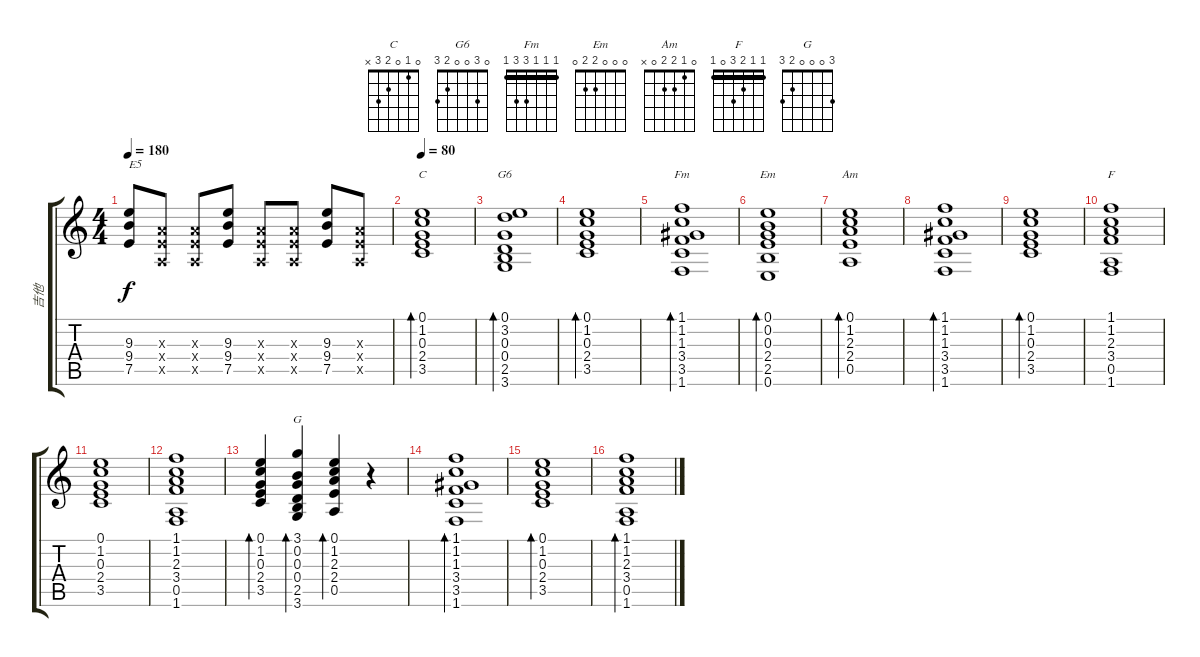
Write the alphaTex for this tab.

\track ("吉他" "吉他") {instrument acousticguitarnylon}
\staff {score tabs}
\tuning (E4 B3 G3 D3 A2 E2) {hide}
\chord ("C" 0 1 0 2 3 x)
\chord ("G6" 0 3 0 0 2 3)
\chord ("Fm" 1 1 1 3 3 1) {barre 1}
\chord ("Em" 0 0 0 2 2 0)
\chord ("Am" 0 1 2 2 0 x)
\chord ("F" 1 1 2 3 0 1) {barre 1}
\chord ("G" 3 0 0 0 2 3)
\ts (4 4)
\tempo 180
\clef g2
\ks c
(9.3 9.4 7.5).8{txt "E5" dy f} (2.3{x} 2.4{x} 0.5{x}).8 (2.3{x} 2.4{x} 0.5{x}).8 (9.3 9.4 7.5).8 (2.3{x} 2.4{x} 0.5{x}).8 (2.3{x} 2.4{x} 0.5{x}).8 (9.3 9.4 7.5).8 (2.3{x} 2.4{x} 0.5{x}).8 |
\tempo 80
(0.1 1.2 0.3 2.4 3.5).1{bd 480 ch "C"} |
(0.1 3.2 0.3 0.4 2.5 3.6).1{bd 480 ch "G6"} |
(0.1 1.2 0.3 2.4 3.5).1{bd 480} |
(1.1 1.2 1.3 3.4 3.5 1.6).1{bd 480 ch "Fm"} |
(0.1 0.2 0.3 2.4 2.5 0.6).1{bd 480 ch "Em"} |
(0.1 1.2 2.3 2.4 0.5).1{bd 480 ch "Am"} |
(1.1 1.2 1.3 3.4 3.5 1.6).1{bd 480} |
(0.1 1.2 0.3 2.4 3.5).1{bd 480} |
(1.1 1.2 2.3 3.4 0.5 1.6).1{ch "F"} |
(0.1 1.2 0.3 2.4 3.5).1 |
(1.1 1.2 2.3 3.4 0.5 1.6).1 |
(0.1 1.2 0.3 2.4 3.5).4{bd 480} (3.1 0.2 0.3 0.4 2.5 3.6).4{bd 480 ch "G"} (0.1 1.2 2.3 2.4 0.5).4{bd 480} r.4 |
(1.1 1.2 1.3 3.4 3.5 1.6).1{bd 480} |
(0.1 1.2 0.3 2.4 3.5).1{bd 480} |
(1.1 1.2 2.3 3.4 0.5 1.6).1{bd 480}
